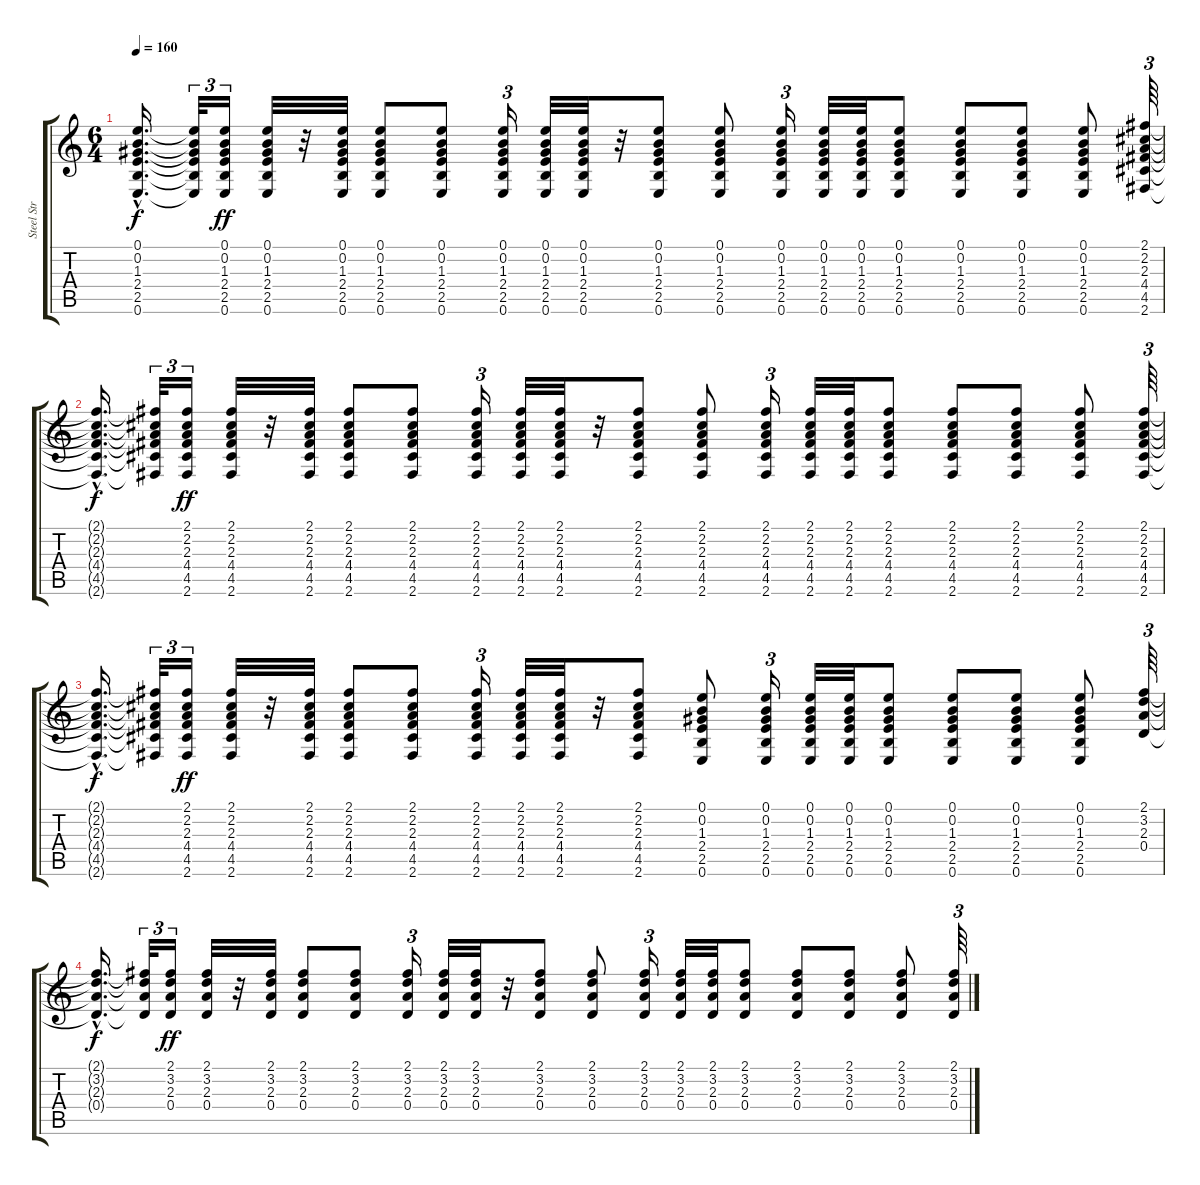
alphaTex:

\track ("Steel Str Gtr (Al Di Meola)" "Steel Str ") {instrument acousticguitarsteel}
\staff {score tabs}
\tuning (E4 B3 G3 D3 A2 E2) {hide}
\ts (6 4)
\tempo 160
\clef g2
\ks c
(0.1{hac t} 0.2{hac t} 1.3{hac t} 2.4{hac t} 2.5{hac t} 0.6{hac t}).16{d dy f} (0.1{t} 0.2{t} 1.3{t} 2.4{t} 2.5{t} 0.6{t}).32{tu (3 2)} (0.1 0.2 1.3 2.4 2.5 0.6).16{tu (3 2) dy ff} (0.1 0.2 1.3 2.4 2.5 0.6).32 r.32 (0.1 0.2 1.3 2.4 2.5 0.6).32 (0.1 0.2 1.3 2.4 2.5 0.6).8 (0.1 0.2 1.3 2.4 2.5 0.6).8 (0.1 0.2 1.3 2.4 2.5 0.6).16{tu (3 2)} (0.1 0.2 1.3 2.4 2.5 0.6).32 (0.1 0.2 1.3 2.4 2.5 0.6).32 r.32 (0.1 0.2 1.3 2.4 2.5 0.6).8 (0.1 0.2 1.3 2.4 2.5 0.6).8 (0.1 0.2 1.3 2.4 2.5 0.6).16{tu (3 2)} (0.1 0.2 1.3 2.4 2.5 0.6).32 (0.1 0.2 1.3 2.4 2.5 0.6).32 (0.1 0.2 1.3 2.4 2.5 0.6).8 (0.1 0.2 1.3 2.4 2.5 0.6).8 (0.1 0.2 1.3 2.4 2.5 0.6).8 (0.1 0.2 1.3 2.4 2.5 0.6).8 (2.1 2.2 2.3 4.4 4.5 2.6).64{tu (3 2)} |
(2.1{hac t} 2.2{hac t} 2.3{hac t} 4.4{hac t} 4.5{hac t} 2.6{hac t}).16{d dy f} (2.1{t} 2.2{t} 2.3{t} 4.4{t} 4.5{t} 2.6{t}).32{tu (3 2)} (2.1 2.2 2.3 4.4 4.5 2.6).16{tu (3 2) dy ff} (2.1 2.2 2.3 4.4 4.5 2.6).32 r.32 (2.1 2.2 2.3 4.4 4.5 2.6).32 (2.1 2.2 2.3 4.4 4.5 2.6).8 (2.1 2.2 2.3 4.4 4.5 2.6).8 (2.1 2.2 2.3 4.4 4.5 2.6).16{tu (3 2)} (2.1 2.2 2.3 4.4 4.5 2.6).32 (2.1 2.2 2.3 4.4 4.5 2.6).32 r.32 (2.1 2.2 2.3 4.4 4.5 2.6).8 (2.1 2.2 2.3 4.4 4.5 2.6).8 (2.1 2.2 2.3 4.4 4.5 2.6).16{tu (3 2)} (2.1 2.2 2.3 4.4 4.5 2.6).32 (2.1 2.2 2.3 4.4 4.5 2.6).32 (2.1 2.2 2.3 4.4 4.5 2.6).8 (2.1 2.2 2.3 4.4 4.5 2.6).8 (2.1 2.2 2.3 4.4 4.5 2.6).8 (2.1 2.2 2.3 4.4 4.5 2.6).8 (2.1 2.2 2.3 4.4 4.5 2.6).64{tu (3 2)} |
(2.1{hac t} 2.2{hac t} 2.3{hac t} 4.4{hac t} 4.5{hac t} 2.6{hac t}).16{d dy f} (2.1{t} 2.2{t} 2.3{t} 4.4{t} 4.5{t} 2.6{t}).32{tu (3 2)} (2.1 2.2 2.3 4.4 4.5 2.6).16{tu (3 2) dy ff} (2.1 2.2 2.3 4.4 4.5 2.6).32 r.32 (2.1 2.2 2.3 4.4 4.5 2.6).32 (2.1 2.2 2.3 4.4 4.5 2.6).8 (2.1 2.2 2.3 4.4 4.5 2.6).8 (2.1 2.2 2.3 4.4 4.5 2.6).16{tu (3 2)} (2.1 2.2 2.3 4.4 4.5 2.6).32 (2.1 2.2 2.3 4.4 4.5 2.6).32 r.32 (2.1 2.2 2.3 4.4 4.5 2.6).8 (0.1 0.2 1.3 2.4 2.5 0.6).8 (0.1 0.2 1.3 2.4 2.5 0.6).16{tu (3 2)} (0.1 0.2 1.3 2.4 2.5 0.6).32 (0.1 0.2 1.3 2.4 2.5 0.6).32 (0.1 0.2 1.3 2.4 2.5 0.6).8 (0.1 0.2 1.3 2.4 2.5 0.6).8 (0.1 0.2 1.3 2.4 2.5 0.6).8 (0.1 0.2 1.3 2.4 2.5 0.6).8 (2.1 3.2 2.3 0.4).64{tu (3 2)} |
(2.1{hac t} 3.2{hac t} 2.3{hac t} 0.4{hac t}).16{d dy f} (2.1{t} 3.2{t} 2.3{t} 0.4{t}).32{tu (3 2)} (2.1 3.2 2.3 0.4).16{tu (3 2) dy ff} (2.1 3.2 2.3 0.4).32 r.32 (2.1 3.2 2.3 0.4).32 (2.1 3.2 2.3 0.4).8 (2.1 3.2 2.3 0.4).8 (2.1 3.2 2.3 0.4).16{tu (3 2)} (2.1 3.2 2.3 0.4).32 (2.1 3.2 2.3 0.4).32 r.32 (2.1 3.2 2.3 0.4).8 (2.1 3.2 2.3 0.4).8 (2.1 3.2 2.3 0.4).16{tu (3 2)} (2.1 3.2 2.3 0.4).32 (2.1 3.2 2.3 0.4).32 (2.1 3.2 2.3 0.4).8 (2.1 3.2 2.3 0.4).8 (2.1 3.2 2.3 0.4).8 (2.1 3.2 2.3 0.4).8 (2.1 3.2 2.3 0.4).64{tu (3 2)}
